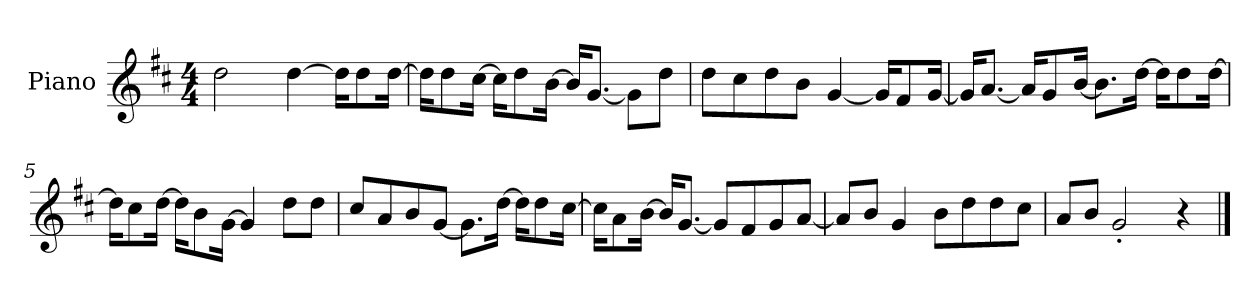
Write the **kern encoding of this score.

**kern
*part1
*staff1
*I"Piano
*I'P-no
*clefG2
*k[f#c#]
*M4/4
*MM90
=1
2dd\
[4dd\
16dd\KL]
8dd\
[16dd\Jk
=2
16dd\KL]
8dd\
[16cc#\Jk
16cc#\KL]
8dd\
[16b\Jk
16b/KL]
[8.g/J
8g\L]
8dd\J
=3
8dd\L
8cc#\
8dd\
8b\J
[4g/
16g/KL]
8f#/
[16g/Jk
=4
16g/KL]
[8.a/J
16a/KL]
8g/
[16b/Jk
8.b\L]
[16dd\Jk
16dd\KL]
8dd\
[16dd\Jk
!!LO:LB:g=z
=5
16dd\KL]
8cc#\
[16dd\Jk
16dd\KL]
8b\
[16g\Jk
4g/]
8dd\L
8dd\J
=6
8cc#/L
8a/
8b/
[8g/J
8.g\L]
[16dd\Jk
16dd\KL]
8dd\
[16cc#\Jk
=7
16cc#\KL]
8a\
[16b\Jk
16b/KL]
[8.g/J
8g/L]
8f#/
8g/
[8a/J
=8
8a/L]
8b/J
4g/
8b\L
8dd\
8dd\
8cc#\J
=9
8a/L
8b/J
2g'/
4r
==
*-
